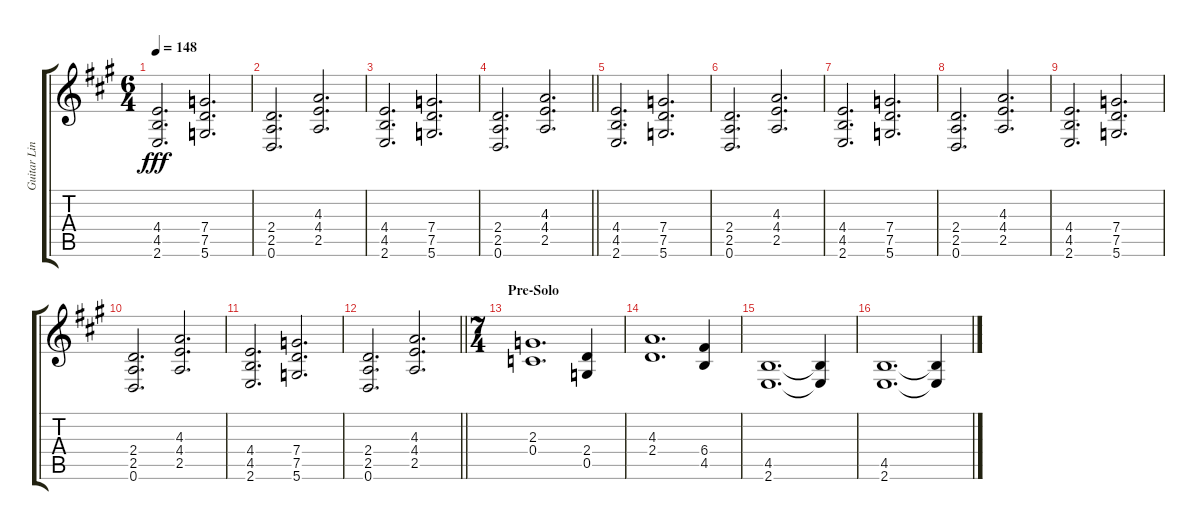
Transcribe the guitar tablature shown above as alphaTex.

\track ("Guitar Line 2 [Distortion]" "Guitar Lin") {instrument distortionguitar}
\staff {score tabs}
\tuning (D4 A3 F3 C3 G2 D2) {hide}
\ts (6 4)
\tempo 148
\clef g2
\ks a
(4.4 4.5 2.6).2{d dy fff} (7.4 7.5 5.6).2{d} |
(2.4 2.5 0.6).2{d} (4.3 4.4 2.5).2{d} |
(4.4 4.5 2.6).2{d} (7.4 7.5 5.6).2{d} |
\barLineRight lightlight
(2.4 2.5 0.6).2{d} (4.3 4.4 2.5).2{d} |
(4.4 4.5 2.6).2{d} (7.4 7.5 5.6).2{d} |
(2.4 2.5 0.6).2{d} (4.3 4.4 2.5).2{d} |
(4.4 4.5 2.6).2{d} (7.4 7.5 5.6).2{d} |
(2.4 2.5 0.6).2{d} (4.3 4.4 2.5).2{d} |
(4.4 4.5 2.6).2{d} (7.4 7.5 5.6).2{d} |
(2.4 2.5 0.6).2{d} (4.3 4.4 2.5).2{d} |
(4.4 4.5 2.6).2{d} (7.4 7.5 5.6).2{d} |
\barLineRight lightlight
(2.4 2.5 0.6).2{d} (4.3 4.4 2.5).2{d} |
\ts (7 4)
\section ("" "Pre-Solo")
(2.3 0.4).1{d} (2.4 0.5).4 |
(4.3 2.4).1{d} (6.4 4.5).4 |
(4.5 2.6).1{d} (4.5{t} 2.6{t}).4 |
(4.5 2.6).1{d} (4.5{t} 2.6{t}).4
